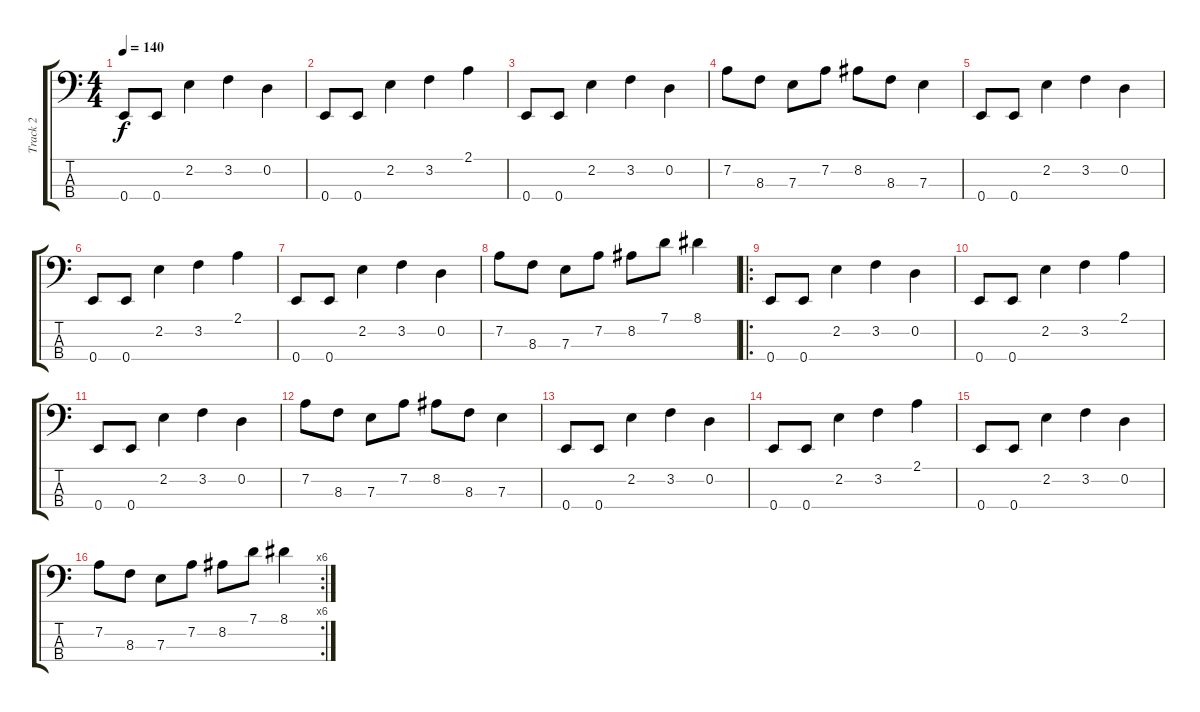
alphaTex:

\track ("Track 2" "Track 2") {instrument electricbasspick}
\staff {score tabs}
\tuning (G2 D2 A1 E1) {hide}
\ts (4 4)
\tempo 140
\clef f4
\ks c
0.4.8{dy f} 0.4.8 2.2.4 3.2.4 0.2.4 |
0.4.8 0.4.8 2.2.4 3.2.4 2.1.4 |
0.4.8 0.4.8 2.2.4 3.2.4 0.2.4 |
7.2.8 8.3.8 7.3.8 7.2.8 8.2.8 8.3.8 7.3.4 |
0.4.8 0.4.8 2.2.4 3.2.4 0.2.4 |
0.4.8 0.4.8 2.2.4 3.2.4 2.1.4 |
0.4.8 0.4.8 2.2.4 3.2.4 0.2.4 |
7.2.8 8.3.8 7.3.8 7.2.8 8.2.8 7.1.8 8.1.4 |
\ro
0.4.8 0.4.8 2.2.4 3.2.4 0.2.4 |
0.4.8 0.4.8 2.2.4 3.2.4 2.1.4 |
0.4.8 0.4.8 2.2.4 3.2.4 0.2.4 |
7.2.8 8.3.8 7.3.8 7.2.8 8.2.8 8.3.8 7.3.4 |
0.4.8 0.4.8 2.2.4 3.2.4 0.2.4 |
0.4.8 0.4.8 2.2.4 3.2.4 2.1.4 |
0.4.8 0.4.8 2.2.4 3.2.4 0.2.4 |
\rc 6
7.2.8 8.3.8 7.3.8 7.2.8 8.2.8 7.1.8 8.1.4
